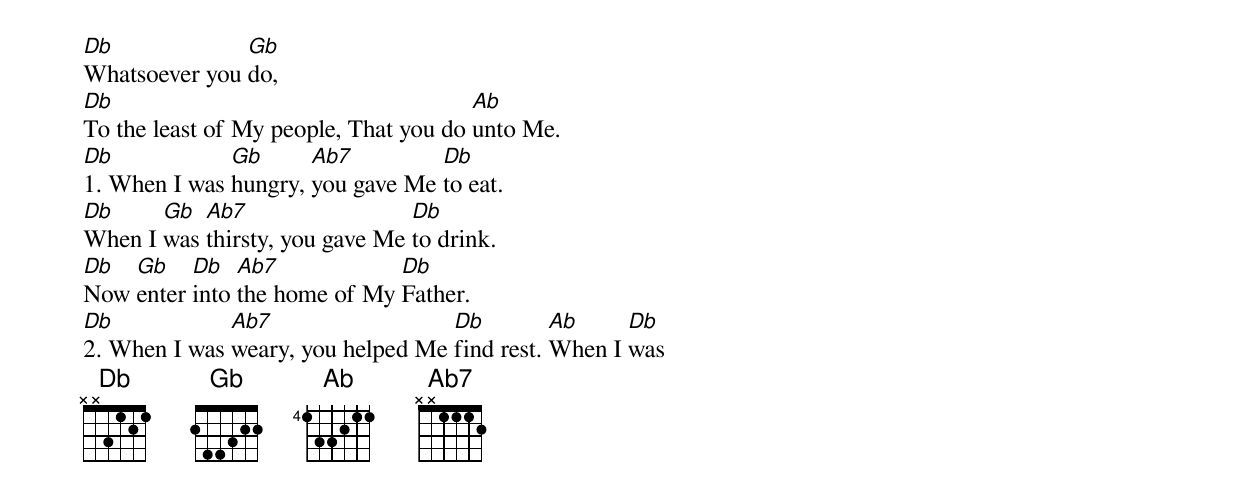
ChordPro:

[Db]Whatsoever you [Gb]do,
[Db]To the least of My people, That you do [Ab]unto Me.
[Db]1. When I was [Gb]hungry, [Ab7]you gave Me [Db]to eat.
[Db]When I [Gb]was [Ab7]thirsty, you gave Me [Db]to drink.
[Db]Now [Gb]enter [Db]into [Ab7]the home of My [Db]Father.
[Db]2. When I was [Ab7]weary, you helped Me [Db]find rest. [Ab]When I [Db]was
